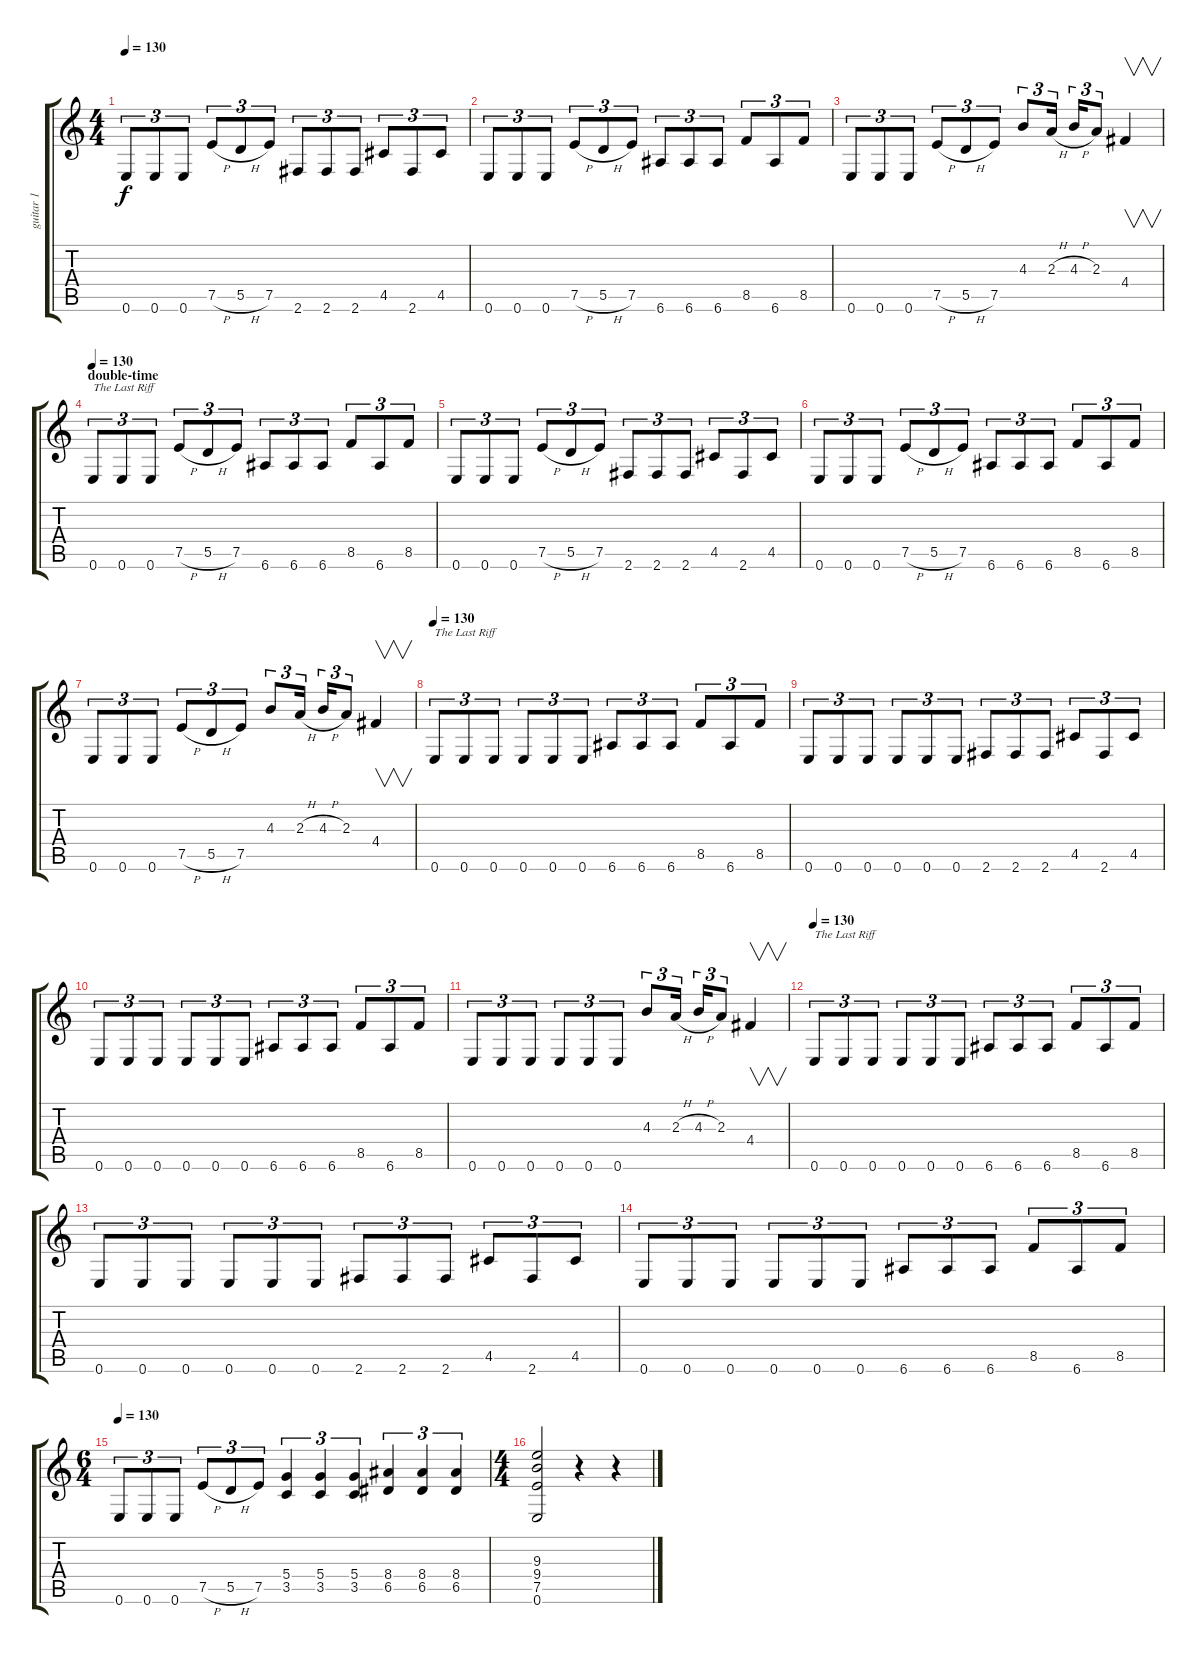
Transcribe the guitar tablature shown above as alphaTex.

\track ("guitar 1" "guitar 1") {instrument distortionguitar}
\staff {score tabs}
\tuning (E4 B3 G3 D3 A2 E2) {hide}
\ts (4 4)
\tempo 130
\clef g2
\ks c
0.6.8{tu (3 2) dy f} 0.6.8{tu (3 2)} 0.6.8{tu (3 2)} 7.5{h}.8{tu (3 2)} 5.5{h}.8{tu (3 2)} 7.5.8{tu (3 2)} 2.6.8{tu (3 2)} 2.6.8{tu (3 2)} 2.6.8{tu (3 2)} 4.5.8{tu (3 2)} 2.6.8{tu (3 2)} 4.5.8{tu (3 2)} |
0.6.8{tu (3 2)} 0.6.8{tu (3 2)} 0.6.8{tu (3 2)} 7.5{h}.8{tu (3 2)} 5.5{h}.8{tu (3 2)} 7.5.8{tu (3 2)} 6.6.8{tu (3 2)} 6.6.8{tu (3 2)} 6.6.8{tu (3 2)} 8.5.8{tu (3 2)} 6.6.8{tu (3 2)} 8.5.8{tu (3 2)} |
0.6.8{tu (3 2)} 0.6.8{tu (3 2)} 0.6.8{tu (3 2)} 7.5{h}.8{tu (3 2)} 5.5{h}.8{tu (3 2)} 7.5.8{tu (3 2)} 4.3.8{tu (3 2)} 2.3{h}.16{tu (3 2)} 4.3{h}.16{tu (3 2)} 2.3.8{tu (3 2)} 4.4.4{v} |
\section ("" "double-time")
\tempo 130
0.6.8{tu (3 2) txt "The Last Riff"} 0.6.8{tu (3 2)} 0.6.8{tu (3 2)} 7.5{h}.8{tu (3 2)} 5.5{h}.8{tu (3 2)} 7.5.8{tu (3 2)} 6.6.8{tu (3 2)} 6.6.8{tu (3 2)} 6.6.8{tu (3 2)} 8.5.8{tu (3 2)} 6.6.8{tu (3 2)} 8.5.8{tu (3 2)} |
0.6.8{tu (3 2)} 0.6.8{tu (3 2)} 0.6.8{tu (3 2)} 7.5{h}.8{tu (3 2)} 5.5{h}.8{tu (3 2)} 7.5.8{tu (3 2)} 2.6.8{tu (3 2)} 2.6.8{tu (3 2)} 2.6.8{tu (3 2)} 4.5.8{tu (3 2)} 2.6.8{tu (3 2)} 4.5.8{tu (3 2)} |
0.6.8{tu (3 2)} 0.6.8{tu (3 2)} 0.6.8{tu (3 2)} 7.5{h}.8{tu (3 2)} 5.5{h}.8{tu (3 2)} 7.5.8{tu (3 2)} 6.6.8{tu (3 2)} 6.6.8{tu (3 2)} 6.6.8{tu (3 2)} 8.5.8{tu (3 2)} 6.6.8{tu (3 2)} 8.5.8{tu (3 2)} |
0.6.8{tu (3 2)} 0.6.8{tu (3 2)} 0.6.8{tu (3 2)} 7.5{h}.8{tu (3 2)} 5.5{h}.8{tu (3 2)} 7.5.8{tu (3 2)} 4.3.8{tu (3 2)} 2.3{h}.16{tu (3 2)} 4.3{h}.16{tu (3 2)} 2.3.8{tu (3 2)} 4.4.4{v} |
\tempo 130
0.6.8{tu (3 2) txt "The Last Riff"} 0.6.8{tu (3 2)} 0.6.8{tu (3 2)} 0.6.8{tu (3 2)} 0.6.8{tu (3 2)} 0.6.8{tu (3 2)} 6.6.8{tu (3 2)} 6.6.8{tu (3 2)} 6.6.8{tu (3 2)} 8.5.8{tu (3 2)} 6.6.8{tu (3 2)} 8.5.8{tu (3 2)} |
0.6.8{tu (3 2)} 0.6.8{tu (3 2)} 0.6.8{tu (3 2)} 0.6.8{tu (3 2)} 0.6.8{tu (3 2)} 0.6.8{tu (3 2)} 2.6.8{tu (3 2)} 2.6.8{tu (3 2)} 2.6.8{tu (3 2)} 4.5.8{tu (3 2)} 2.6.8{tu (3 2)} 4.5.8{tu (3 2)} |
0.6.8{tu (3 2)} 0.6.8{tu (3 2)} 0.6.8{tu (3 2)} 0.6.8{tu (3 2)} 0.6.8{tu (3 2)} 0.6.8{tu (3 2)} 6.6.8{tu (3 2)} 6.6.8{tu (3 2)} 6.6.8{tu (3 2)} 8.5.8{tu (3 2)} 6.6.8{tu (3 2)} 8.5.8{tu (3 2)} |
0.6.8{tu (3 2)} 0.6.8{tu (3 2)} 0.6.8{tu (3 2)} 0.6.8{tu (3 2)} 0.6.8{tu (3 2)} 0.6.8{tu (3 2)} 4.3.8{tu (3 2)} 2.3{h}.16{tu (3 2)} 4.3{h}.16{tu (3 2)} 2.3.8{tu (3 2)} 4.4.4{v} |
\tempo 130
0.6.8{tu (3 2) txt "The Last Riff"} 0.6.8{tu (3 2)} 0.6.8{tu (3 2)} 0.6.8{tu (3 2)} 0.6.8{tu (3 2)} 0.6.8{tu (3 2)} 6.6.8{tu (3 2)} 6.6.8{tu (3 2)} 6.6.8{tu (3 2)} 8.5.8{tu (3 2)} 6.6.8{tu (3 2)} 8.5.8{tu (3 2)} |
0.6.8{tu (3 2)} 0.6.8{tu (3 2)} 0.6.8{tu (3 2)} 0.6.8{tu (3 2)} 0.6.8{tu (3 2)} 0.6.8{tu (3 2)} 2.6.8{tu (3 2)} 2.6.8{tu (3 2)} 2.6.8{tu (3 2)} 4.5.8{tu (3 2)} 2.6.8{tu (3 2)} 4.5.8{tu (3 2)} |
0.6.8{tu (3 2)} 0.6.8{tu (3 2)} 0.6.8{tu (3 2)} 0.6.8{tu (3 2)} 0.6.8{tu (3 2)} 0.6.8{tu (3 2)} 6.6.8{tu (3 2)} 6.6.8{tu (3 2)} 6.6.8{tu (3 2)} 8.5.8{tu (3 2)} 6.6.8{tu (3 2)} 8.5.8{tu (3 2)} |
\ts (6 4)
\tempo 130
0.6.8{tu (3 2)} 0.6.8{tu (3 2)} 0.6.8{tu (3 2)} 7.5{h}.8{tu (3 2)} 5.5{h}.8{tu (3 2)} 7.5.8{tu (3 2)} (5.4 3.5).4{tu (3 2)} (5.4 3.5).4{tu (3 2)} (5.4 3.5).4{tu (3 2)} (8.4 6.5).4{tu (3 2)} (8.4 6.5).4{tu (3 2)} (8.4 6.5).4{tu (3 2)} |
\ts (4 4)
(9.3 9.4 7.5 0.6).2 r.4 r.4
